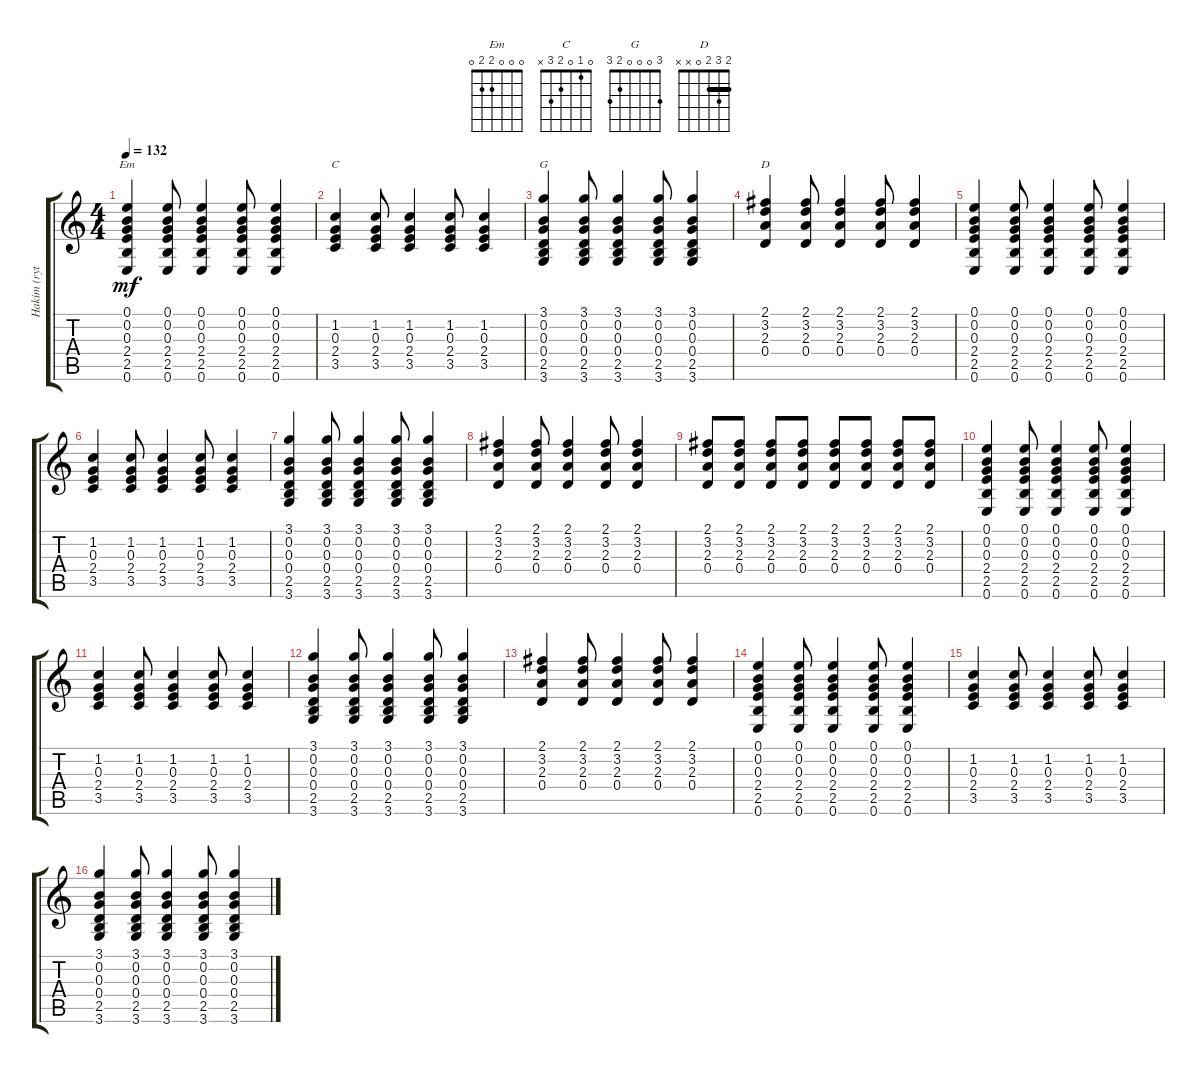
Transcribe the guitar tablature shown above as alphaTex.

\track ("Hakim (rythm guitar)" "Hakim (ryt") {instrument acousticguitarsteel}
\staff {score tabs}
\tuning (E4 B3 G3 D3 A2 E2) {hide}
\chord ("Em" 0 0 0 2 2 0)
\chord ("C" 0 1 0 2 3 x)
\chord ("G" 3 0 0 0 2 3)
\chord ("D" 2 3 2 0 x x) {barre 2}
\ts (4 4)
\tempo 132
\clef g2
\ks c
(0.1 0.2 0.3 2.4 2.5 0.6).4{ch "Em" dy mf} (0.1 0.2 0.3 2.4 2.5 0.6).8 (0.1 0.2 0.3 2.4 2.5 0.6).4 (0.1 0.2 0.3 2.4 2.5 0.6).8 (0.1 0.2 0.3 2.4 2.5 0.6).4 |
(1.2 0.3 2.4 3.5).4{ch "C"} (1.2 0.3 2.4 3.5).8 (1.2 0.3 2.4 3.5).4 (1.2 0.3 2.4 3.5).8 (1.2 0.3 2.4 3.5).4 |
(3.1 0.2 0.3 0.4 2.5 3.6).4{ch "G"} (3.1 0.2 0.3 0.4 2.5 3.6).8 (3.1 0.2 0.3 0.4 2.5 3.6).4 (3.1 0.2 0.3 0.4 2.5 3.6).8 (3.1 0.2 0.3 0.4 2.5 3.6).4 |
(2.1 3.2 2.3 0.4).4{ch "D"} (2.1 3.2 2.3 0.4).8 (2.1 3.2 2.3 0.4).4 (2.1 3.2 2.3 0.4).8 (2.1 3.2 2.3 0.4).4 |
(0.1 0.2 0.3 2.4 2.5 0.6).4 (0.1 0.2 0.3 2.4 2.5 0.6).8 (0.1 0.2 0.3 2.4 2.5 0.6).4 (0.1 0.2 0.3 2.4 2.5 0.6).8 (0.1 0.2 0.3 2.4 2.5 0.6).4 |
(1.2 0.3 2.4 3.5).4 (1.2 0.3 2.4 3.5).8 (1.2 0.3 2.4 3.5).4 (1.2 0.3 2.4 3.5).8 (1.2 0.3 2.4 3.5).4 |
(3.1 0.2 0.3 0.4 2.5 3.6).4 (3.1 0.2 0.3 0.4 2.5 3.6).8 (3.1 0.2 0.3 0.4 2.5 3.6).4 (3.1 0.2 0.3 0.4 2.5 3.6).8 (3.1 0.2 0.3 0.4 2.5 3.6).4 |
(2.1 3.2 2.3 0.4).4 (2.1 3.2 2.3 0.4).8 (2.1 3.2 2.3 0.4).4 (2.1 3.2 2.3 0.4).8 (2.1 3.2 2.3 0.4).4 |
(2.1 3.2 2.3 0.4).8 (2.1 3.2 2.3 0.4).8 (2.1 3.2 2.3 0.4).8 (2.1 3.2 2.3 0.4).8 (2.1 3.2 2.3 0.4).8 (2.1 3.2 2.3 0.4).8 (2.1 3.2 2.3 0.4).8 (2.1 3.2 2.3 0.4).8 |
(0.1 0.2 0.3 2.4 2.5 0.6).4 (0.1 0.2 0.3 2.4 2.5 0.6).8 (0.1 0.2 0.3 2.4 2.5 0.6).4 (0.1 0.2 0.3 2.4 2.5 0.6).8 (0.1 0.2 0.3 2.4 2.5 0.6).4 |
(1.2 0.3 2.4 3.5).4 (1.2 0.3 2.4 3.5).8 (1.2 0.3 2.4 3.5).4 (1.2 0.3 2.4 3.5).8 (1.2 0.3 2.4 3.5).4 |
(3.1 0.2 0.3 0.4 2.5 3.6).4 (3.1 0.2 0.3 0.4 2.5 3.6).8 (3.1 0.2 0.3 0.4 2.5 3.6).4 (3.1 0.2 0.3 0.4 2.5 3.6).8 (3.1 0.2 0.3 0.4 2.5 3.6).4 |
(2.1 3.2 2.3 0.4).4 (2.1 3.2 2.3 0.4).8 (2.1 3.2 2.3 0.4).4 (2.1 3.2 2.3 0.4).8 (2.1 3.2 2.3 0.4).4 |
(0.1 0.2 0.3 2.4 2.5 0.6).4 (0.1 0.2 0.3 2.4 2.5 0.6).8 (0.1 0.2 0.3 2.4 2.5 0.6).4 (0.1 0.2 0.3 2.4 2.5 0.6).8 (0.1 0.2 0.3 2.4 2.5 0.6).4 |
(1.2 0.3 2.4 3.5).4 (1.2 0.3 2.4 3.5).8 (1.2 0.3 2.4 3.5).4 (1.2 0.3 2.4 3.5).8 (1.2 0.3 2.4 3.5).4 |
(3.1 0.2 0.3 0.4 2.5 3.6).4 (3.1 0.2 0.3 0.4 2.5 3.6).8 (3.1 0.2 0.3 0.4 2.5 3.6).4 (3.1 0.2 0.3 0.4 2.5 3.6).8 (3.1 0.2 0.3 0.4 2.5 3.6).4
